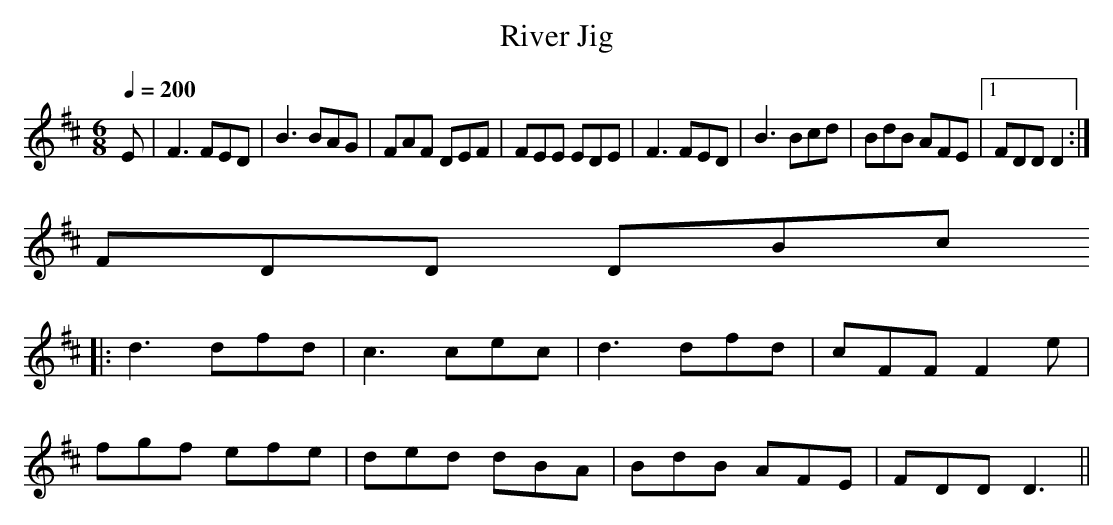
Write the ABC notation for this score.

X:1
T:River Jig
M:6/8
L:1/8
Q:1/4=200
K:Dmaj
E|F3FED |B3BAG |FAF DEF |FEE EDE |\
F3FED |B3Bcd |BdB AFE|1FDDD2:|
2FDD DBc
||:d3dfd|c3cec|d3dfd|cFF F2e|
fgf efe|ded dBA |BdB AFE|FDD D3||
